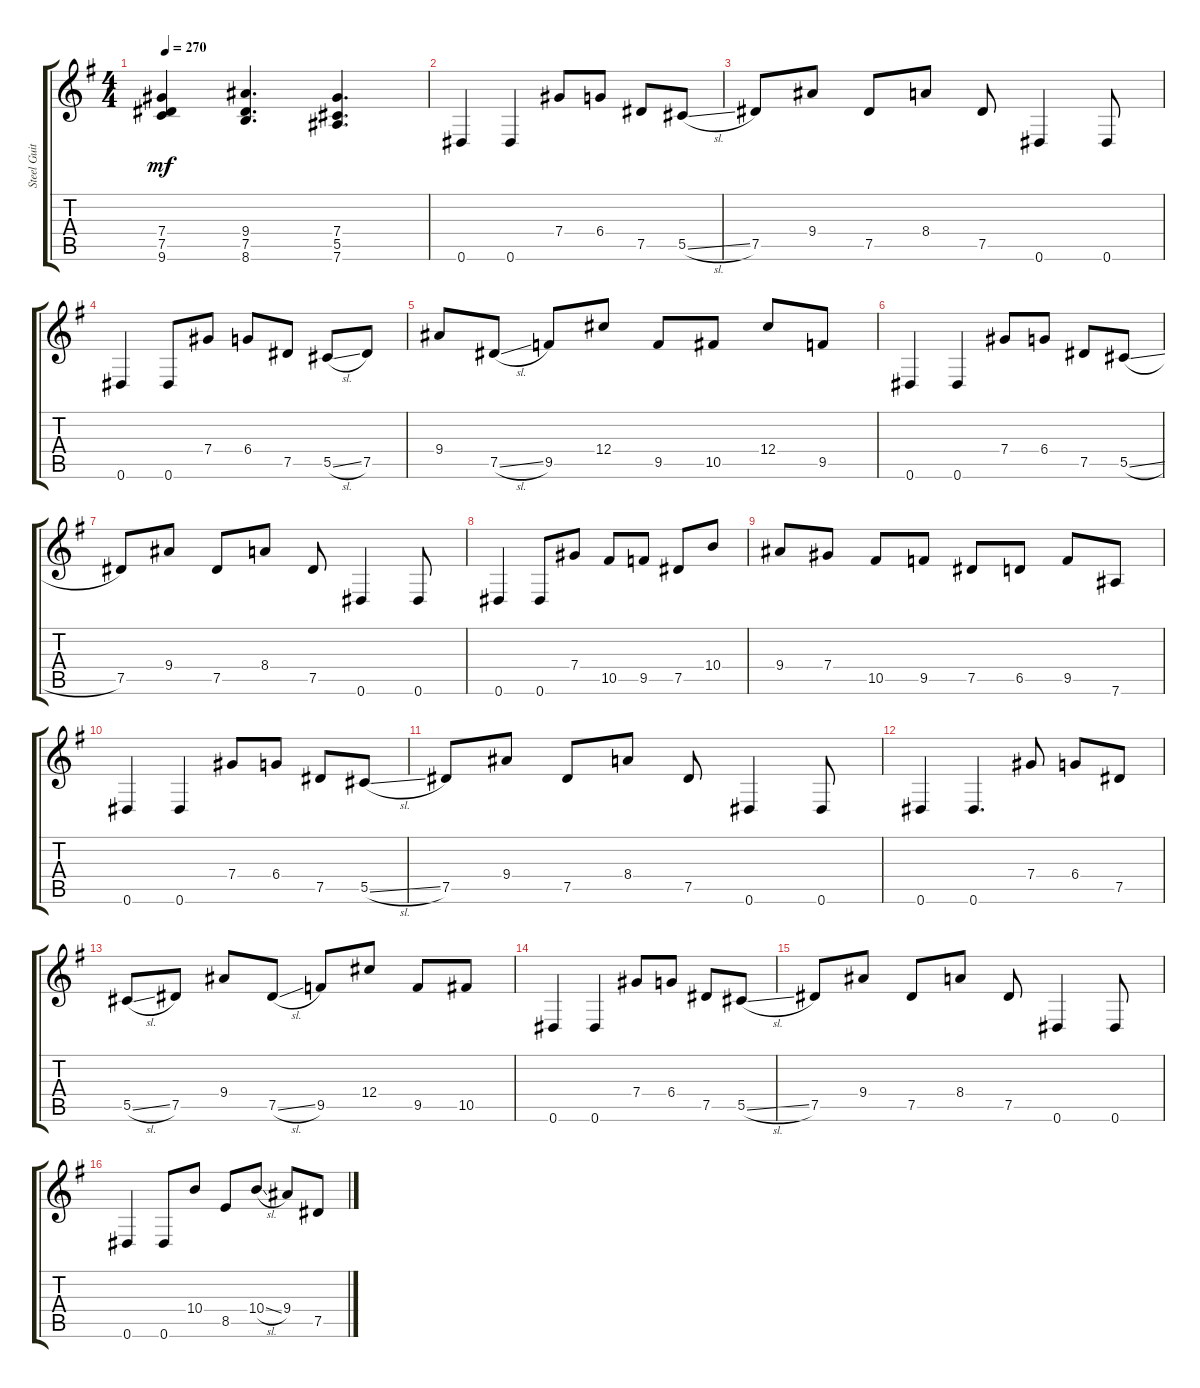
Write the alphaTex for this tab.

\track ("Steel Guitar" "Steel Guit") {instrument acousticguitarsteel}
\staff {score tabs}
\tuning (Eb4 Bb3 Gb3 Db3 Ab2 Eb2) {hide}
\ts (4 4)
\tempo 270
\clef g2
\ks eminor
(7.4{t} 7.5{t} 9.6{t}).4{dy mf} (9.4 7.5 8.6).4{d} (7.4 5.5 7.6).4{d} |
0.6.4 0.6.4 7.4.8 6.4.8 7.5.8 5.5{sl}.8 |
7.5.8 9.4.8 7.5.8 8.4.8 7.5.8 0.6.4 0.6.8 |
0.6.4 0.6.8 7.4.8 6.4.8 7.5.8 5.5{sl}.8 7.5.8 |
9.4.8 7.5{sl}.8 9.5.8 12.4.8 9.5.8 10.5.8 12.4.8 9.5.8 |
0.6.4 0.6.4 7.4.8 6.4.8 7.5.8 5.5{sl}.8 |
7.5.8 9.4.8 7.5.8 8.4.8 7.5.8 0.6.4 0.6.8 |
0.6.4 0.6.8 7.4.8 10.5.8 9.5.8 7.5.8 10.4.8 |
9.4.8 7.4.8 10.5.8 9.5.8 7.5.8 6.5.8 9.5.8 7.6.8 |
0.6.4 0.6.4 7.4.8 6.4.8 7.5.8 5.5{sl}.8 |
7.5.8 9.4.8 7.5.8 8.4.8 7.5.8 0.6.4 0.6.8 |
0.6.4 0.6.4{d} 7.4.8 6.4.8 7.5.8 |
5.5{sl}.8 7.5.8 9.4.8 7.5{sl}.8 9.5.8 12.4.8 9.5.8 10.5.8 |
0.6.4 0.6.4 7.4.8 6.4.8 7.5.8 5.5{sl}.8 |
7.5.8 9.4.8 7.5.8 8.4.8 7.5.8 0.6.4 0.6.8 |
0.6.4 0.6.8 10.4.8 8.5.8 10.4{sl}.8 9.4.8 7.5.8
